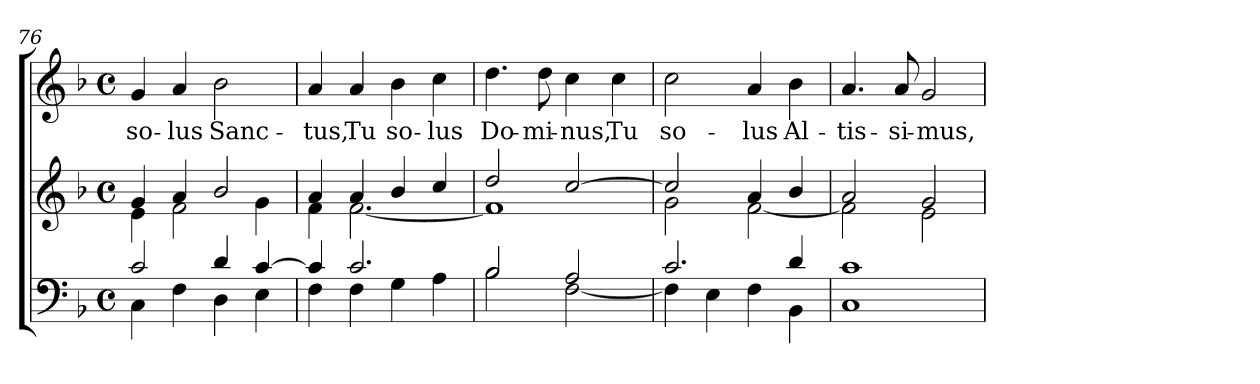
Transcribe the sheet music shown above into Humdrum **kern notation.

**kern	**kern	**kern	**text
*part2	*part2	*part1	*part1
*staff3	*staff2	*staff1	*staff1
*clefF4	*clefG2	*clefG2	*
*k[b-]	*k[b-]	*k[b-]	*
*F:	*F:	*F:	*
*M4/4	*M4/4	*M4/4	*
*met(c)	*met(c)	*met(c)	*
=76	=76	=76	=76
*^	*^	*	*
!	!	!	!	!	!LO:LY:b
2c/	4C\	4g/	4e\	4g/	so-
!	!	!	!	!	!LO:LY:b
.	4F\	4a/	2f\	4a/	-lus
!	!	!	!	!	!LO:LY:b
4d/	4D\	2b-/	.	2b-\	Sanc-
[>4c/	4E\	.	4g\	.	.
=77	=77	=77	=77	=77	=77
!	!	!	!	!	!LO:LY:b
4c/]	4F\	4a/	4f\	4a/	-tus,
!	!	!	!	!	!LO:LY:b
2.c/	4F\	4a/	[<2.f\	4a/	Tu
!	!	!	!	!	!LO:LY:b
.	4G\	4b-/	.	4b-\	so-
!	!	!	!	!	!LO:LY:b
.	4A\	4cc/	.	4cc\	-lus
=78	=78	=78	=78	=78	=78
!	!	!	!	!	!LO:LY:b
2B-/	2B-\	2dd/	1f]	4.dd\	Do-
!	!	!	!	!	!LO:LY:b
.	.	.	.	8dd\	-mi-
!	!	!	!	!	!LO:LY:b
2A/	[<2F\	[>2cc/	.	4cc\	-nus,
!	!	!	!	!	!LO:LY:b
.	.	.	.	4cc\	Tu
!!LO:LB:g=z
=79	=79	=79	=79	=79	=79
!	!	!	!	!	!LO:LY:b
2.c/	4F\]	2cc/]	2g\	2cc\	so-
.	4E\	.	.	.	.
!	!	!	!	!	!LO:LY:b
.	4F\	4a/	[<2f\	4a/	-lus
!	!	!	!	!	!LO:LY:b
4d/	4BB-\	4b-/	.	4b-\	Al-
=80	=80	=80	=80	=80	=80
!	!	!	!	!	!LO:LY:b
1c	1C	2a/	2f\]	4.a/	-tis-
!	!	!	!	!	!LO:LY:b
.	.	.	.	8a/	-si-
!	!	!	!	!	!LO:LY:b
.	.	2g/	2e\	2g/	-mus,
*v	*v	*	*	*	*
*	*v	*v	*	*
=	=	=	=
*-	*-	*-	*-
